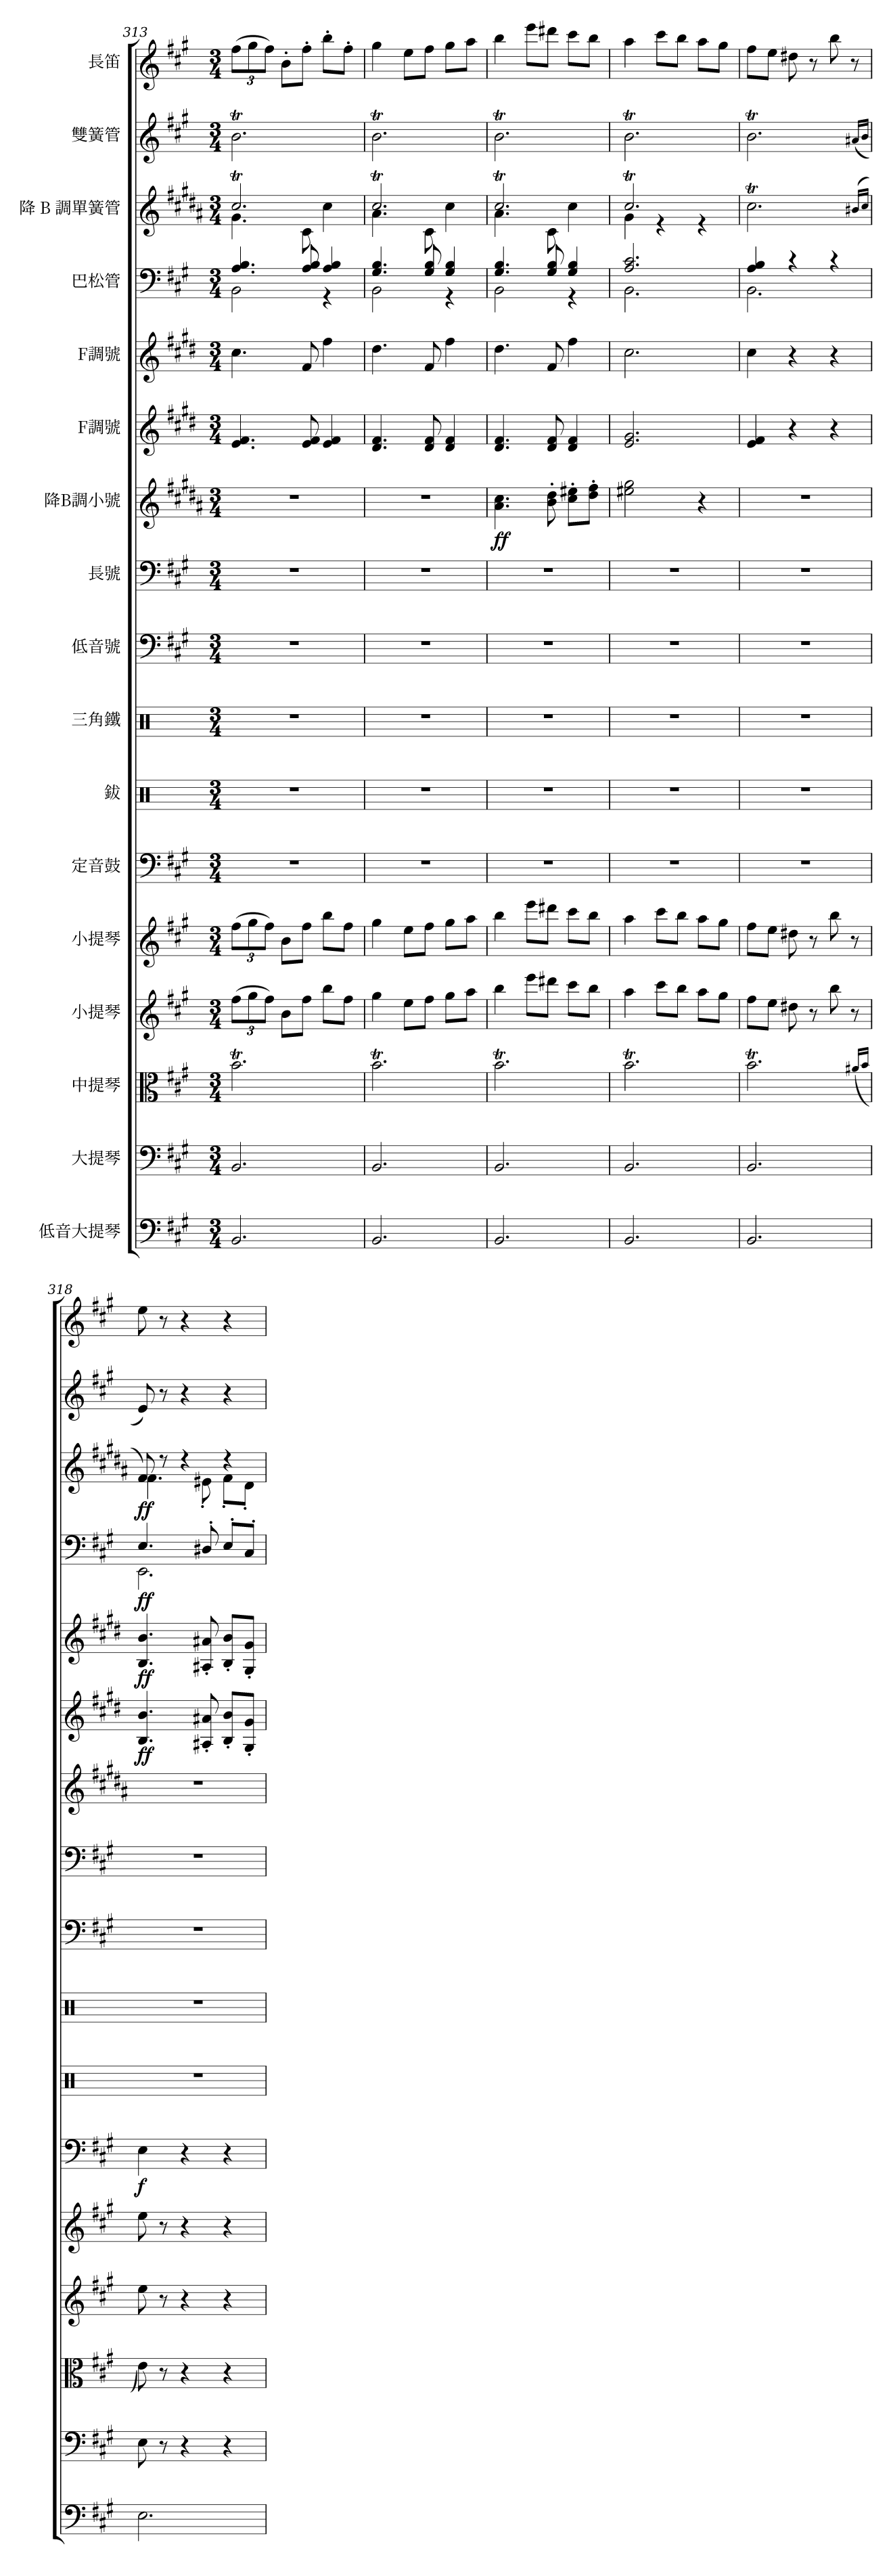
**kern	**kern	**kern	**kern	**kern	**kern	**dynam	**kern	**kern	**kern	**kern	**kern	**dynam	**kern	**dynam	**kern	**dynam	**kern	**dynam	**kern	**dynam	**kern	**kern
*part17	*part16	*part15	*part14	*part13	*part12	*part12	*part11	*part10	*part9	*part8	*part7	*part7	*part6	*part6	*part5	*part5	*part4	*part4	*part3	*part3	*part2	*part1
*staff17	*staff16	*staff15	*staff14	*staff13	*staff12	*staff12	*staff11	*staff10	*staff9	*staff8	*staff7	*staff7	*staff6	*staff6	*staff5	*staff5	*staff4	*staff4	*staff3	*staff3	*staff2	*staff1
*I"低音大提琴	*I"大提琴	*I"中提琴	*I"小提琴	*I"小提琴	*I"定音鼓	*	*I"鈸	*I"三角鐵	*I"低音號	*I"長號	*I"降B調小號	*	*I"F調號	*	*I"F調號	*	*I"巴松管	*	*I"降 B 調單簧管	*	*I"雙簧管	*I"長笛
!!LO:PB:g=z
*clefF4	*clefF4	*clefC3	*clefG2	*clefG2	*clefF4	*	*clefX	*clefX	*clefF4	*clefF4	*clefG2	*	*clefG2	*	*clefG2	*	*clefF4	*	*clefG2	*	*clefG2	*clefG2
*ITrd7c12	*	*	*	*	*	*	*	*	*	*	*ITrd1c2	*	*ITrd4c7	*	*ITrd4c7	*	*	*	*ITrd1c2	*	*	*
*k[f#c#g#]	*k[f#c#g#]	*k[f#c#g#]	*k[f#c#g#]	*k[f#c#g#]	*k[f#c#g#]	*	*k[]	*k[]	*k[f#c#g#]	*k[f#c#g#]	*k[f#c#g#]	*	*k[f#c#g#]	*	*k[f#c#g#]	*	*k[f#c#g#]	*	*k[f#c#g#]	*	*k[f#c#g#]	*k[f#c#g#]
*M3/4	*M3/4	*M3/4	*M3/4	*M3/4	*M3/4	*	*M3/4	*M3/4	*M3/4	*M3/4	*M3/4	*	*M3/4	*	*M3/4	*	*M3/4	*	*M3/4	*	*M3/4	*M3/4
*	*	*	*Xbrackettup	*Xbrackettup	*	*	*	*	*	*	*	*	*	*	*	*	*	*	*	*	*	*Xbrackettup
=313	=313	=313	=313	=313	=313	=313	=313	=313	=313	=313	=313	=313	=313	=313	=313	=313	=313	=313	=313	=313	=313	=313
*	*	*	*	*	*	*	*	*	*	*	*	*	*	*	*	*	*^	*	*^	*	*	*
2.BBB/	2.BB/	2.bT\	(>12ff#\L	(>12ff#\L	2.r	.	2.r	2.r	2.r	2.r	2.r	.	4.A/ 4.B/	.	4.f#\	.	4.A/ 4.B/	2BB\	.	2.bT/	4.f#\	.	2.bT\	(>12ff#\L
.	.	.	12gg#\	12gg#\	.	.	.	.	.	.	.	.	.	.	.	.	.	.	.	.	.	.	.	12gg#\
.	.	.	12ff#\J)	12ff#\J)	.	.	.	.	.	.	.	.	.	.	.	.	.	.	.	.	.	.	.	12ff#\J)
.	.	.	8b\L	8b\L	.	.	.	.	.	.	.	.	.	.	.	.	.	.	.	.	.	.	.	8b'\L
.	.	.	8ff#\J	8ff#\J	.	.	.	.	.	.	.	.	8A/ 8B/	.	8B/	.	8A/ 8B/	.	.	.	8B\	.	.	8ff#'\J
.	.	.	8bb\L	8bb\L	.	.	.	.	.	.	.	.	4A/ 4B/	.	4b\	.	4A/ 4B/	4r	.	.	4b\	.	.	8bb'\L
.	.	.	8ff#\J	8ff#\J	.	.	.	.	.	.	.	.	.	.	.	.	.	.	.	.	.	.	.	8ff#'\J
=314	=314	=314	=314	=314	=314	=314	=314	=314	=314	=314	=314	=314	=314	=314	=314	=314	=314	=314	=314	=314	=314	=314	=314	=314
2.BBB/	2.BB/	2.bT\	4gg#\	4gg#\	2.r	.	2.r	2.r	2.r	2.r	2.r	.	4.G#/ 4.B/	.	4.g#\	.	4.G#/ 4.B/	2BB\	.	2.bT/	4.g#\	.	2.bT\	4gg#\
.	.	.	8ee\L	8ee\L	.	.	.	.	.	.	.	.	.	.	.	.	.	.	.	.	.	.	.	8ee\L
.	.	.	8ff#\J	8ff#\J	.	.	.	.	.	.	.	.	8G#/ 8B/	.	8B/	.	8G#/ 8B/	.	.	.	8B\	.	.	8ff#\J
.	.	.	8gg#\L	8gg#\L	.	.	.	.	.	.	.	.	4G#/ 4B/	.	4b\	.	4G#/ 4B/	4r	.	.	4b\	.	.	8gg#\L
.	.	.	8aa\J	8aa\J	.	.	.	.	.	.	.	.	.	.	.	.	.	.	.	.	.	.	.	8aa\J
=315	=315	=315	=315	=315	=315	=315	=315	=315	=315	=315	=315	=315	=315	=315	=315	=315	=315	=315	=315	=315	=315	=315	=315	=315
!	!	!	!	!	!	!	!	!	!	!	!	!LO:DY:b	!	!	!	!	!	!	!	!	!	!	!	!
2.BBB/	2.BB/	2.bT\	4bb\	4bb\	2.r	.	2.r	2.r	2.r	2.r	4.g#\ 4.b\	ff	4.G#/ 4.B/	.	4.g#\	.	4.G#/ 4.B/	2BB\	.	2.bT/	4.g#\	.	2.bT\	4bb\
.	.	.	8eee\L	8eee\L	.	.	.	.	.	.	.	.	.	.	.	.	.	.	.	.	.	.	.	8eee\L
.	.	.	8ddd#X\J	8ddd#X\J	.	.	.	.	.	.	8a\' 8cc#\'	.	8G#/ 8B/	.	8B/	.	8G#/ 8B/	.	.	.	8B\	.	.	8ddd#X\J
.	.	.	8ccc#\L	8ccc#\L	.	.	.	.	.	.	8b\' 8dd#X\'L	.	4G#/ 4B/	.	4b\	.	4G#/ 4B/	4r	.	.	4b\	.	.	8ccc#\L
.	.	.	8bb\J	8bb\J	.	.	.	.	.	.	8cc#\' 8ee\'J	.	.	.	.	.	.	.	.	.	.	.	.	8bb\J
=316	=316	=316	=316	=316	=316	=316	=316	=316	=316	=316	=316	=316	=316	=316	=316	=316	=316	=316	=316	=316	=316	=316	=316	=316
2.BBB/	2.BB/	2.bT\	4aa\	4aa\	2.r	.	2.r	2.r	2.r	2.r	2dd#X\ 2ff#\	.	2.A/ 2.c#/	.	2.f#\	.	2.A/ 2.c#/	2.BB\	.	2.bT/	4f#\	.	2.bT\	4aa\
.	.	.	8ccc#\L	8ccc#\L	.	.	.	.	.	.	.	.	.	.	.	.	.	.	.	.	4r	.	.	8ccc#\L
.	.	.	8bb\J	8bb\J	.	.	.	.	.	.	.	.	.	.	.	.	.	.	.	.	.	.	.	8bb\J
.	.	.	8aa\L	8aa\L	.	.	.	.	.	.	4r	.	.	.	.	.	.	.	.	.	4r	.	.	8aa\L
.	.	.	8gg#\J	8gg#\J	.	.	.	.	.	.	.	.	.	.	.	.	.	.	.	.	.	.	.	8gg#\J
*	*	*	*	*	*	*	*	*	*	*	*	*	*	*	*	*	*	*	*	*v	*v	*	*	*
=317	=317	=317	=317	=317	=317	=317	=317	=317	=317	=317	=317	=317	=317	=317	=317	=317	=317	=317	=317	=317	=317	=317	=317
2.BBB/	2.BB/	2.bT\	8ff#\L	8ff#\L	2.r	.	2.r	2.r	2.r	2.r	2.r	.	4A/ 4B/	.	4f#\	.	4A/ 4B/	2.BB\	.	2.bT\	.	2.bT\	8ff#\L
.	.	.	8ee\J	8ee\J	.	.	.	.	.	.	.	.	.	.	.	.	.	.	.	.	.	.	8ee\J
.	.	.	8dd#X\	8dd#X\	.	.	.	.	.	.	.	.	4r	.	4r	.	4r	.	.	.	.	.	8dd#X\
.	.	.	8r	8r	.	.	.	.	.	.	.	.	.	.	.	.	.	.	.	.	.	.	8r
.	.	.	8bb\	8bb\	.	.	.	.	.	.	.	.	4r	.	4r	.	4r	.	.	.	.	.	8bb\
.	.	.	8r	8r	.	.	.	.	.	.	.	.	.	.	.	.	.	.	.	.	.	.	8r
.	.	(<16qa#X/LL	.	.	.	.	.	.	.	.	.	.	.	.	.	.	.	.	.	(<16qa#X/LL	.	(<16qa#X/LL	.
.	.	16qb/JJ	.	.	.	.	.	.	.	.	.	.	.	.	.	.	.	.	.	16qb/JJ	.	16qb/JJ	.
=318	=318	=318	=318	=318	=318	=318	=318	=318	=318	=318	=318	=318	=318	=318	=318	=318	=318	=318	=318	=318	=318	=318	=318
*	*	*	*	*	*	*	*	*	*	*	*	*	*	*	*	*	*	*	*	*^	*	*	*
!	!	!	!	!	!	!LO:DY:b	!	!	!	!	!	!	!	!LO:DY:b	!	!LO:DY:b	!	!	!LO:DY:b	!	!	!LO:DY:b	!	!
2.EE\	8E\	8e\)	8ee\	8ee\	4E\	f	2.r	2.r	2.r	2.r	2.r	.	4.E/ 4.e/	ff	4.E/ 4.e/	ff	4.E/	2.EE\	ff	8e/)	4.e\	ff	8e/)	8ee\
.	8r	8r	8r	8r	.	.	.	.	.	.	.	.	.	.	.	.	.	.	.	8r	.	.	8r	8r
.	4r	4r	4r	4r	4r	.	.	.	.	.	.	.	.	.	.	.	.	.	.	4r	.	.	4r	4r
.	.	.	.	.	.	.	.	.	.	.	.	.	8D#X/' 8d#X/'	.	8D#X/' 8d#X/'	.	8D#X'/	.	.	.	8d#X'\	.	.	.
.	4r	4r	4r	4r	4r	.	.	.	.	.	.	.	8E/' 8e/'L	.	8E/' 8e/'L	.	8E'/L	.	.	4r	8e'\L	.	4r	4r
.	.	.	.	.	.	.	.	.	.	.	.	.	8C#/' 8c#/'J	.	8C#/' 8c#/'J	.	8C#'/J	.	.	.	8c#'\J	.	.	.
*	*	*	*	*	*	*	*	*	*	*	*	*	*	*	*	*	*v	*v	*	*	*	*	*	*
*	*	*	*	*	*	*	*	*	*	*	*	*	*	*	*	*	*	*	*v	*v	*	*	*
=	=	=	=	=	=	=	=	=	=	=	=	=	=	=	=	=	=	=	=	=	=	=
*-	*-	*-	*-	*-	*-	*-	*-	*-	*-	*-	*-	*-	*-	*-	*-	*-	*-	*-	*-	*-	*-	*-
